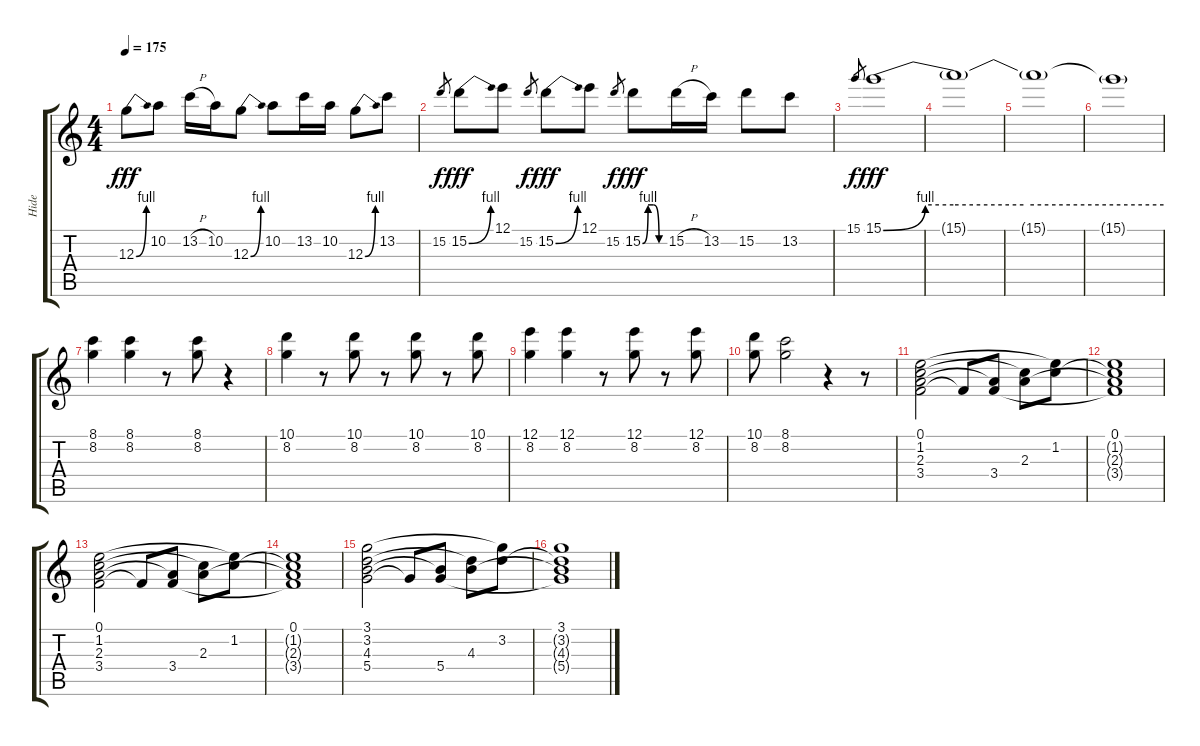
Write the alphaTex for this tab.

\track ("Hide" "Hide") {instrument distortionguitar}
\staff {score tabs}
\tuning (E4 B3 G3 D3 A2 E2) {hide}
\ts (4 4)
\tempo 175
\clef g2
\ks c
12.3{be (bend 0 0 60 4)}.8{dy fff} 10.2.8 13.2{h}.16 10.2.16 12.3{be (bend 0 0 60 4)}.8 10.2.8 13.2.16 10.2.16 12.3{be (bend 0 0 60 4)}.8 13.2.8 |
15.2.8{gr dy f} 15.2{be (bend 0 0 60 4)}.8{dy fff} 12.1.8 15.2.8{gr dy f} 15.2{be (bend 0 0 60 4)}.8{dy fff} 12.1.8 15.2.8{gr dy f} 15.2{be (custom 0 0 15 4 30 4 45 0 60 0)}.8{dy fff} 15.2{h}.16 13.2.16 15.2.8 13.2.8 |
15.1.8{gr dy f} 15.1{be (custom 0 0 9 4 15 4 30 4 60 4)}.1{dy fff} |
15.1{t}.1 |
15.1{t}.1 |
15.1{t}.1{volume 13} |
(8.1 8.2).4 (8.1 8.2).4 r.8 (8.1 8.2).8 r.4 |
(10.1 8.2).4 r.8 (10.1 8.2).8 r.8 (10.1 8.2).8 r.8 (10.1 8.2).8 |
(12.1 8.2).4 (12.1 8.2).4 r.8 (12.1 8.2).8 r.8 (12.1 8.2).8 |
(10.1 8.2).8 (8.1 8.2).2 r.4 r.8 |
(0.1 1.2 2.3 3.4).2 3.4{t}.8 (2.3{t} 3.4).8 (1.2{t} 2.3).8 (0.1{t} 1.2).8 |
(0.1 1.2{t} 2.3{t} 3.4{t}).1 |
(0.1 1.2 2.3 3.4).2 3.4{t}.8 (2.3{t} 3.4).8 (1.2{t} 2.3).8 (0.1{t} 1.2).8 |
(0.1 1.2{t} 2.3{t} 3.4{t}).1 |
(3.1 3.2 4.3 5.4).2 5.4{t}.8 (4.3{t} 5.4).8 (3.2{t} 4.3).8 (3.1{t} 3.2).8 |
(3.1 3.2{t} 4.3{t} 5.4{t}).1
